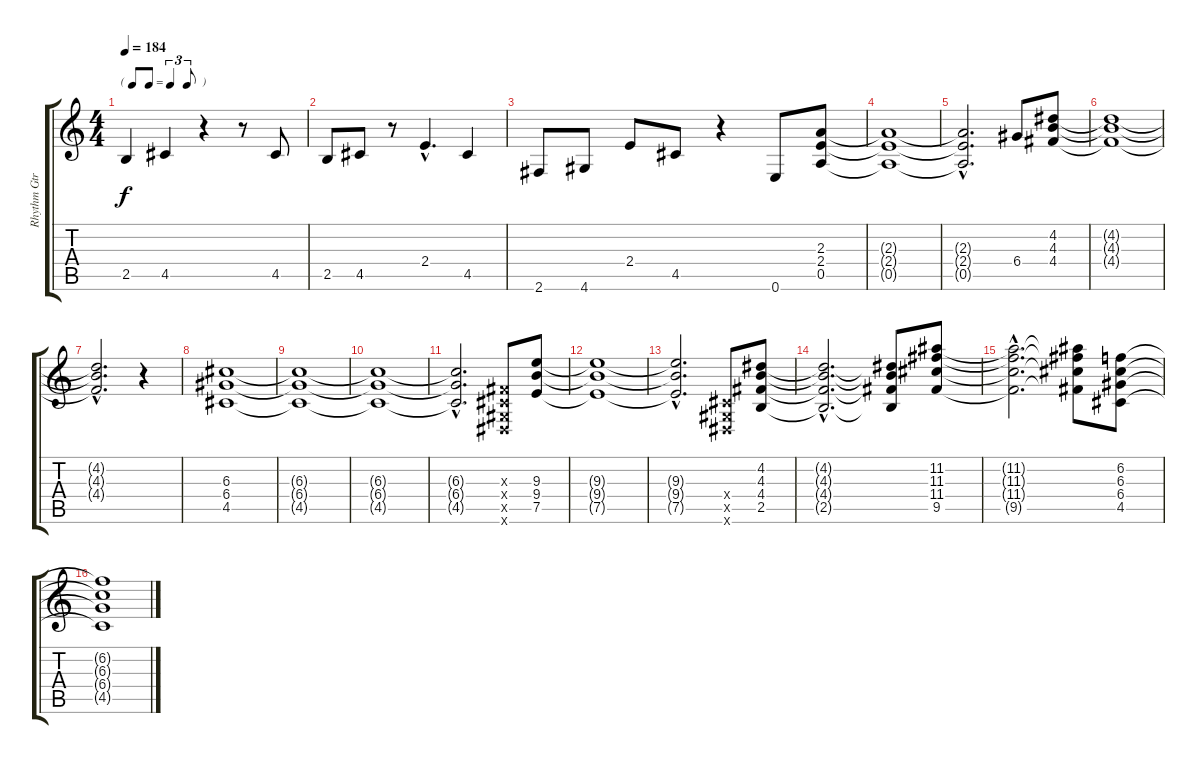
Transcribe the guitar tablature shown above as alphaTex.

\track ("Rhythm Gtr 2" "Rhythm Gtr") {instrument distortionguitar}
\staff {score tabs}
\tuning (E4 B3 G3 D3 A2 E2) {hide}
\ts (4 4)
\tf triplet8th
\tempo 184
\clef g2
\ks c
2.5{t}.4{dy f} 4.5.4 r.4 r.8 4.5.8 |
2.5.8 4.5.8 r.8 2.4{hac}.4{d} 4.5.4 |
2.6.8 4.6.8 2.4.8 4.5.8 r.4 0.6.8 (2.3 2.4 0.5).8 |
(2.3{t} 2.4{t} 0.5{t}).1 |
(2.3{hac t} 2.4{hac t} 0.5{hac t}).2{d} 6.4.8 (4.2 4.3 4.4).8 |
(4.2{t} 4.3{t} 4.4{t}).1 |
(4.2{hac t} 4.3{hac t} 4.4{hac t}).2{d} r.4 |
(6.3 6.4 4.5).1 |
(6.3{t} 6.4{t} 4.5{t}).1 |
(6.3{t} 6.4{t} 4.5{t}).1 |
(6.3{hac t} 6.4{hac t} 4.5{hac t}).2{d} (-1.3{x} -1.4{x} -1.5{x} -1.6{x}).8 (9.3 9.4 7.5).8 |
(9.3{t} 9.4{t} 7.5{t}).1 |
(9.3{hac t} 9.4{hac t} 7.5{hac t}).2{d} (-1.4{x} -1.5{x} -1.6{x}).8 (4.2 4.3 4.4 2.5).8 |
(4.2{hac t} 4.3{hac t} 4.4{hac t} 2.5{hac t}).2{d} (4.2{t} 4.3{t} 4.4{t} 2.5{t}).8 (11.2 11.3 11.4 9.5).8 |
(11.2{hac t} 11.3{hac t} 11.4{hac t} 9.5{hac t}).2{d} (11.2{t} 11.3{t} 11.4{t} 9.5{t}).8 (6.2 6.3 6.4 4.5).8 |
(6.2{t} 6.3{t} 6.4{t} 4.5{t}).1
